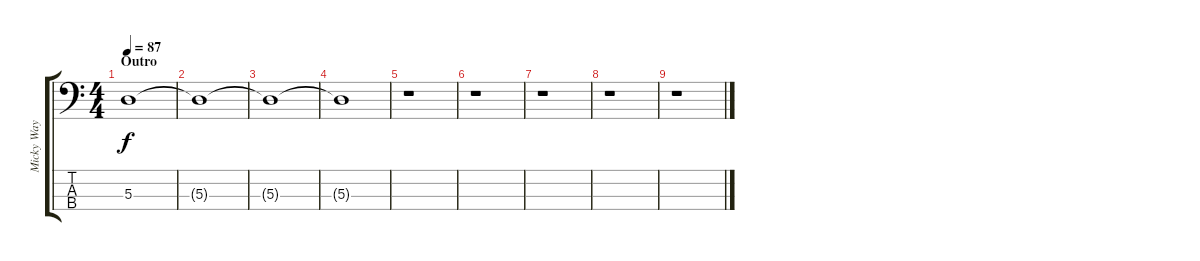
\track ("Micky Way" "Micky Way") {instrument electricbasspick}
\staff {score tabs}
\tuning (G2 D2 A1 E1) {hide}
\ts (4 4)
\section ("" "Outro")
\tempo 87
\clef f4
\ks c
5.3.1{dy f} |
5.3{t}.1 |
5.3{t}.1 |
5.3{t}.1 |
r.1 |
r.1 |
r.1 |
r.1 |
r.1
